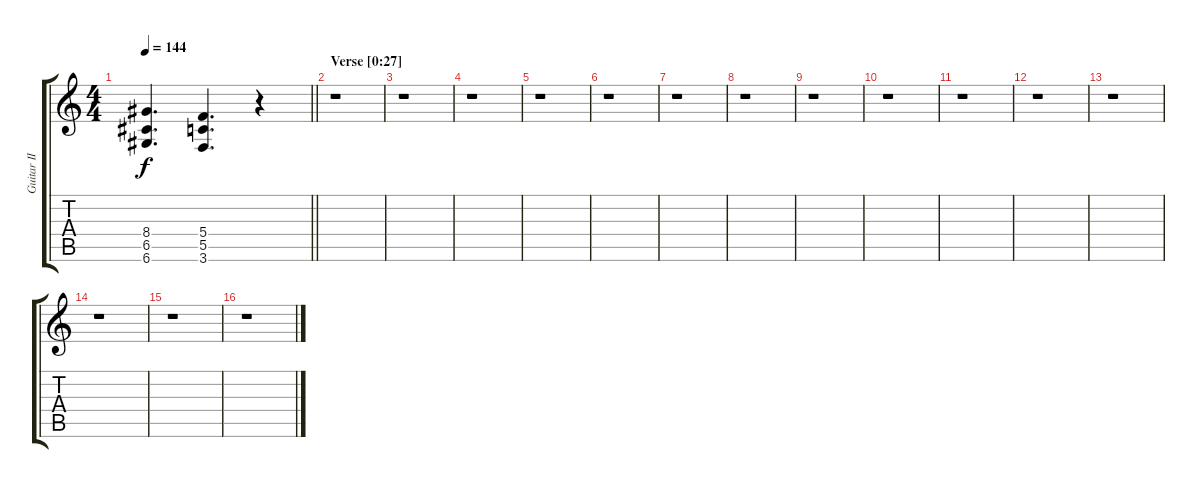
\track ("Guitar II" "Guitar II") {instrument distortionguitar}
\staff {score tabs}
\tuning (D4 A3 F3 C3 G2 D2) {hide}
\ts (4 4)
\tempo 144
\clef g2
\barLineRight lightlight
\ks c
(8.4 6.5 6.6).4{d dy f} (5.4 5.5 3.6).4{d} r.4 |
\section ("" "Verse [0:27]")
r.1 |
r.1 |
r.1 |
r.1 |
r.1 |
r.1 |
r.1 |
r.1 |
r.1 |
r.1 |
r.1 |
r.1 |
r.1 |
r.1 |
r.1
